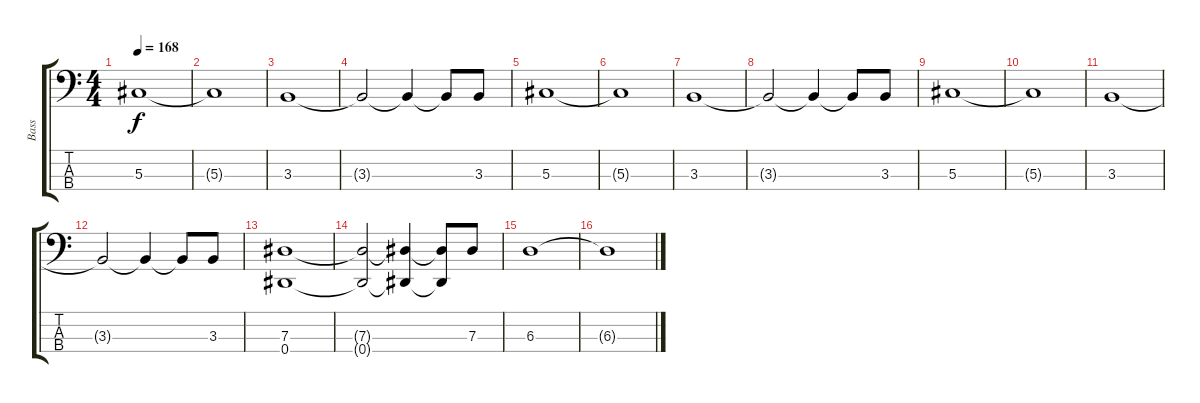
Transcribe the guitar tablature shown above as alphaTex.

\track ("Bass" "Bass") {instrument electricbasspick}
\staff {score tabs}
\tuning (Gb2 Db2 Ab1 Eb1) {hide}
\ts (4 4)
\tempo 168
\clef f4
\ks c
5.3.1{dy f} |
5.3{t}.1 |
3.3.1 |
3.3{t}.2 3.3{t}.4 3.3{t}.8 3.3.8 |
5.3.1 |
5.3{t}.1 |
3.3.1 |
3.3{t}.2 3.3{t}.4 3.3{t}.8 3.3.8 |
5.3.1 |
5.3{t}.1 |
3.3.1 |
3.3{t}.2 3.3{t}.4 3.3{t}.8 3.3.8 |
(7.3 0.4).1 |
(7.3{t} 0.4{t}).2 (7.3{t} 0.4{t}).4 (7.3{t} 0.4{t}).8 7.3.8 |
6.3.1 |
6.3{t}.1
